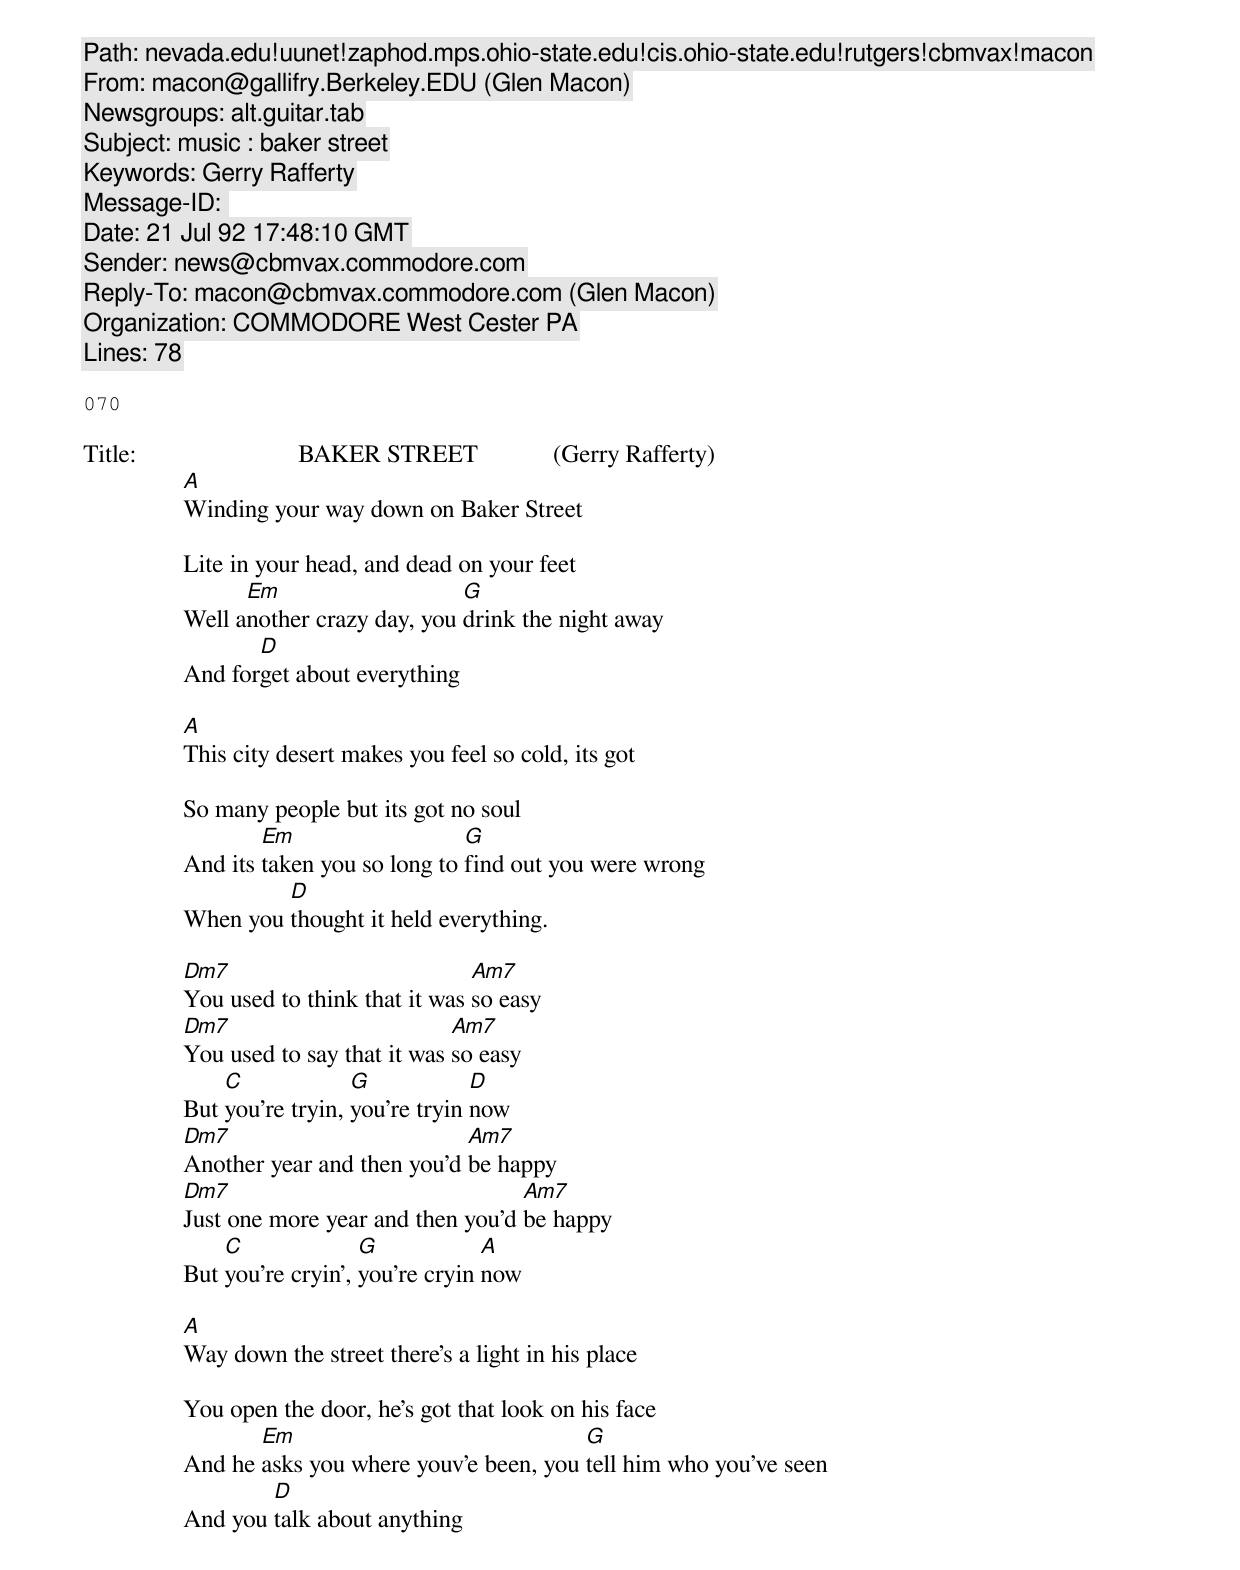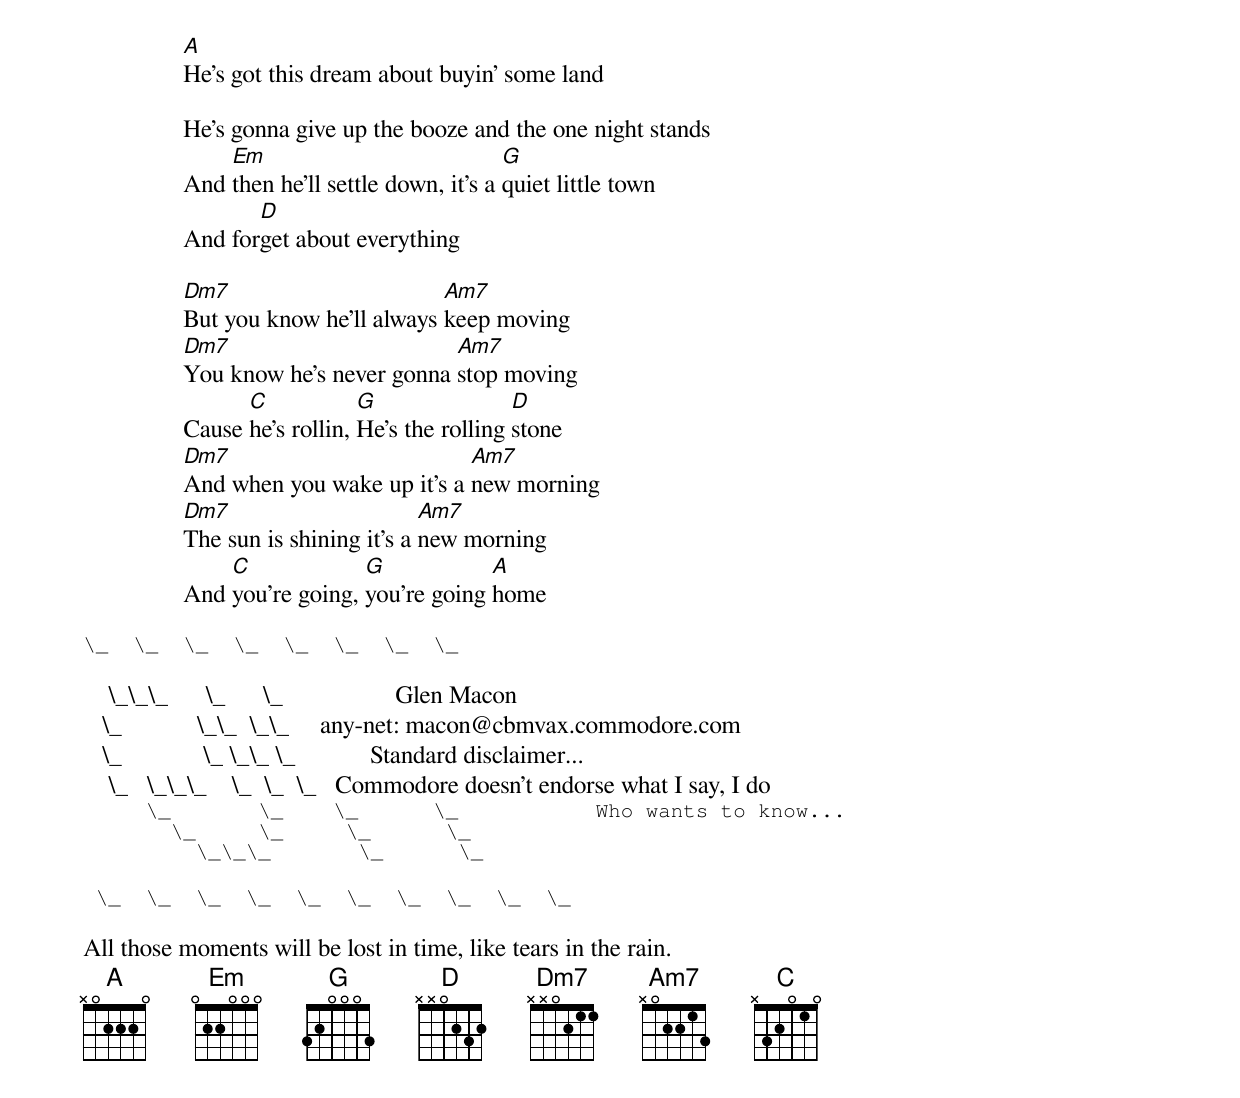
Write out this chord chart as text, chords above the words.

From uunet!zaphod.mps.ohio-state.edu!cis.ohio-state.edu!rutgers!cbmvax!macon Tue Jul 21 16:08:16 PDT 1992
Article: 934 of alt.guitar.tab
Path: nevada.edu!uunet!zaphod.mps.ohio-state.edu!cis.ohio-state.edu!rutgers!cbmvax!macon
From: macon@gallifry.Berkeley.EDU (Glen Macon)
Newsgroups: alt.guitar.tab
Subject: music : baker street
Keywords: Gerry Rafferty
Message-ID: <33192@cbmvax.commodore.com>
Date: 21 Jul 92 17:48:10 GMT
Sender: news@cbmvax.commodore.com
Reply-To: macon@cbmvax.commodore.com (Glen Macon)
Organization: COMMODORE West Cester PA
Lines: 78

070

Title:				BAKER STREET		(Gerry Rafferty)
		A
		Winding your way down on Baker Street

		Lite in your head, and dead on your feet
		      Em                    G
		Well another crazy day, you drink the night away
		       D
		And forget about everything

		A
		This city desert makes you feel so cold, its got

		So many people but its got no soul
		        Em                   G
		And its taken you so long to find out you were wrong
		         D
		When you thought it held everything.

		Dm7                           Am7
		You used to think that it was so easy
		Dm7                         Am7
		You used to say that it was so easy
		    C             G            D
		But you're tryin, you're tryin now
		Dm7                         Am7
		Another year and then you'd be happy
		Dm7                               Am7
		Just one more year and then you'd be happy
		    C              G            A
		But you're cryin', you're cryin now

		A
		Way down the street there's a light in his place

		You open the door, he's got that look on his face
		       Em                              G
		And he asks you where youv'e been, you tell him who you've seen
		        D
		And you talk about anything

		A
		He's got this dream about buyin' some land

		He's gonna give up the booze and the one night stands
		    Em                             G
		And then he'll settle down, it's a quiet little town
		       D
		And forget about everything

		Dm7                       Am7
		But you know he'll always keep moving
		Dm7                       Am7
		You know he's never gonna stop moving
		      C            G                D
		Cause he's rollin, He's the rolling stone
		Dm7                         Am7
		And when you wake up it's a new morning
		Dm7                       Am7
		The sun is shining it's a new morning
		    C             G            A
		And you're going, you're going home

\_  \_  \_  \_  \_  \_  \_  \_

    \_\_\_      \_      \_                  Glen Macon
   \_            \_\_  \_\_     any-net: macon@cbmvax.commodore.com
   \_             \_ \_\_ \_            Standard disclaimer...
    \_   \_\_\_    \_  \_  \_   Commodore doesn't endorse what I say, I do
     \_       \_    \_      \_           Who wants to know...
       \_     \_     \_      \_
	 \_\_\_       \_      \_

 \_  \_  \_  \_  \_  \_  \_  \_  \_  \_

All those moments will be lost in time, like tears in the rain.
